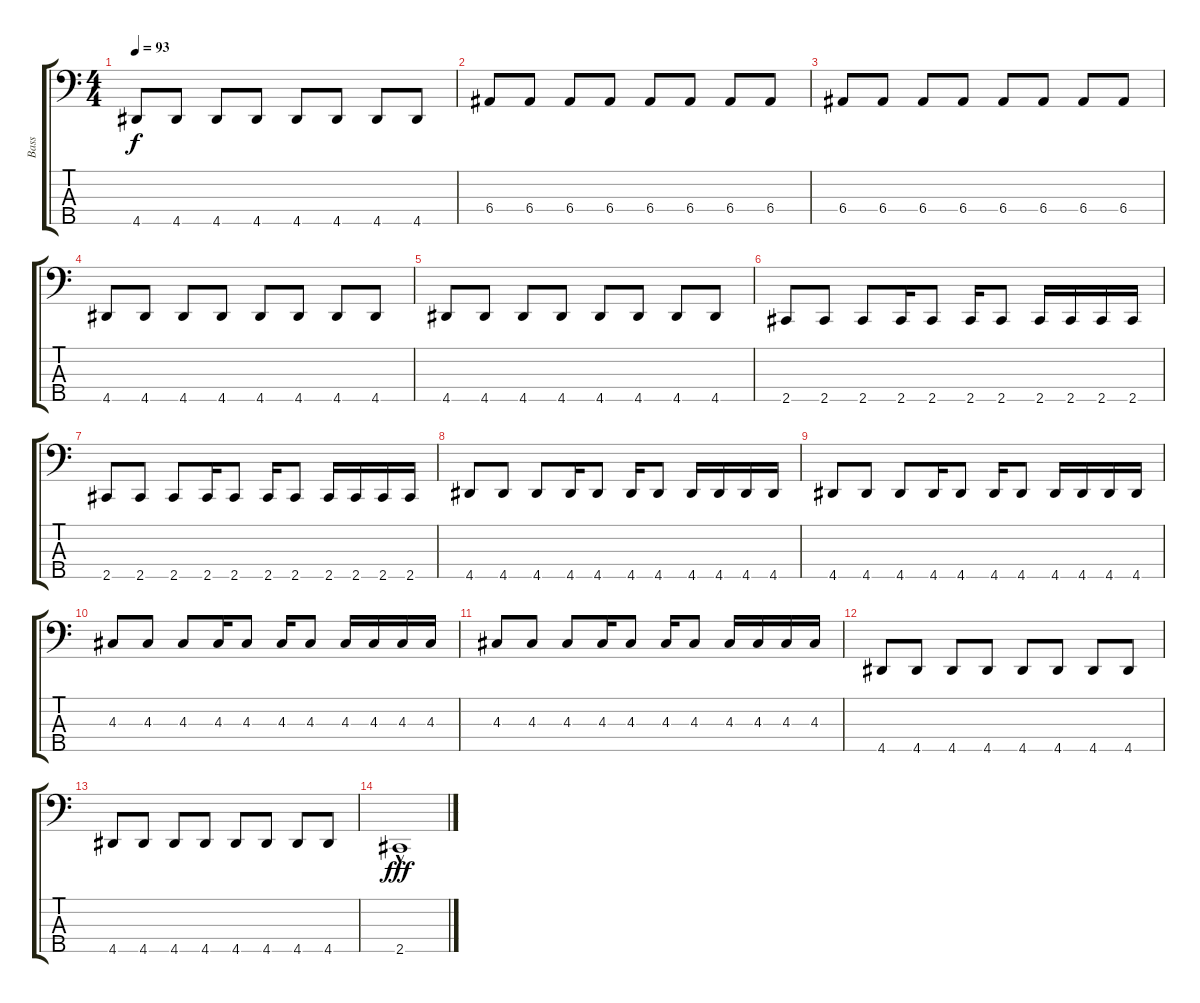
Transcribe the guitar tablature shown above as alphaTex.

\track ("Bass" "Bass") {instrument electricbassfinger}
\staff {score tabs}
\tuning (G2 D2 A1 E1 B0) {hide}
\ts (4 4)
\tempo 93
\clef f4
\ks c
4.5.8{dy f} 4.5.8 4.5.8 4.5.8 4.5.8 4.5.8 4.5.8 4.5.8 |
6.4.8 6.4.8 6.4.8 6.4.8 6.4.8 6.4.8 6.4.8 6.4.8 |
6.4.8 6.4.8 6.4.8 6.4.8 6.4.8 6.4.8 6.4.8 6.4.8 |
4.5.8 4.5.8 4.5.8 4.5.8 4.5.8 4.5.8 4.5.8 4.5.8 |
4.5.8 4.5.8 4.5.8 4.5.8 4.5.8 4.5.8 4.5.8 4.5.8 |
2.5.8 2.5.8 2.5.8 2.5.16 2.5.8 2.5.16 2.5.8 2.5.16 2.5.16 2.5.16 2.5.16 |
2.5.8 2.5.8 2.5.8 2.5.16 2.5.8 2.5.16 2.5.8 2.5.16 2.5.16 2.5.16 2.5.16 |
4.5.8 4.5.8 4.5.8 4.5.16 4.5.8 4.5.16 4.5.8 4.5.16 4.5.16 4.5.16 4.5.16 |
4.5.8 4.5.8 4.5.8 4.5.16 4.5.8 4.5.16 4.5.8 4.5.16 4.5.16 4.5.16 4.5.16 |
4.3.8 4.3.8 4.3.8 4.3.16 4.3.8 4.3.16 4.3.8 4.3.16 4.3.16 4.3.16 4.3.16 |
4.3.8 4.3.8 4.3.8 4.3.16 4.3.8 4.3.16 4.3.8 4.3.16 4.3.16 4.3.16 4.3.16 |
4.5.8 4.5.8 4.5.8 4.5.8 4.5.8 4.5.8 4.5.8 4.5.8 |
4.5.8 4.5.8 4.5.8 4.5.8 4.5.8 4.5.8 4.5.8 4.5.8 |
2.5{hac}.1{dy fff}
